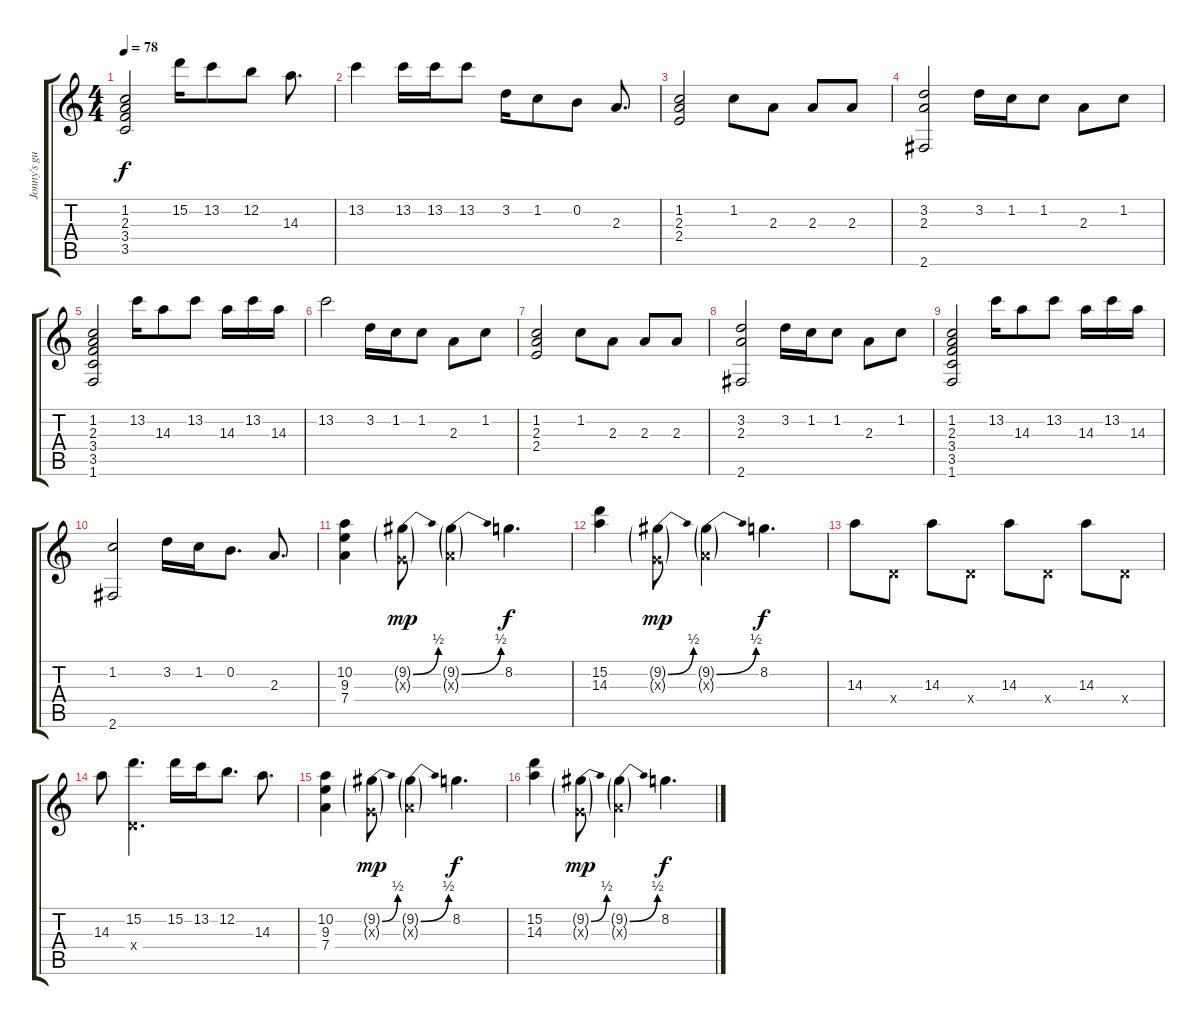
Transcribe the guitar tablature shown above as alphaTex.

\track ("Jonny's guitar" "Jonny's gu") {instrument overdrivenguitar}
\staff {score tabs}
\tuning (E4 B3 G3 D3 A2 E2) {hide}
\ts (4 4)
\tempo 78
\clef g2
\ks c
(1.2 2.3 3.4 3.5).2{dy f} 15.2.16 13.2.8 12.2.8 14.3.8{d} |
13.2.4 13.2.16 13.2.16 13.2.8 3.2.16 1.2.8 0.2.8 2.3.8{d} |
(1.2 2.3 2.4).2 1.2.8 2.3.8 2.3.8 2.3.8 |
(3.2 2.3 2.6).2 3.2.16 1.2.16 1.2.8 2.3.8 1.2.8 |
(1.2 2.3 3.4 3.5 1.6).2 13.2.16 14.3.8 13.2.8 14.3.16 13.2.16 14.3.16 |
13.2.2 3.2.16 1.2.16 1.2.8 2.3.8 1.2.8 |
(1.2 2.3 2.4).2 1.2.8 2.3.8 2.3.8 2.3.8 |
(3.2 2.3 2.6).2 3.2.16 1.2.16 1.2.8 2.3.8 1.2.8 |
(1.2 2.3 3.4 3.5 1.6).2 13.2.16 14.3.8 13.2.8 14.3.16 13.2.16 14.3.16 |
(1.2 2.6).2 3.2.16 1.2.16 0.2.8{d} 2.3.8{d} |
(10.2 9.3 7.4).4 (9.2{be (bend 0 0 60 2) g} 0.3{g x}).8{dy mp} (9.2{be (bend 0 0 60 2) g} 2.3{g x}).4 8.2.4{d dy f} |
(15.2 14.3).4 (9.2{be (bend 0 0 60 2) g} 0.3{g x}).8{dy mp} (9.2{be (bend 0 0 60 2) g} 2.3{g x}).4 8.2.4{d dy f} |
14.3.8 0.4{x}.8 14.3.8 0.4{x}.8 14.3.8 0.4{x}.8 14.3.8 0.4{x}.8 |
14.3.8 (15.2 0.4{x}).4{d} 15.2.16 13.2.16 12.2.8{d} 14.3.8{d} |
(10.2 9.3 7.4).4 (9.2{be (bend 0 0 60 2) g} 0.3{g x}).8{dy mp} (9.2{be (bend 0 0 60 2) g} 2.3{g x}).4 8.2.4{d dy f} |
(15.2 14.3).4 (9.2{be (bend 0 0 60 2) g} 0.3{g x}).8{dy mp} (9.2{be (bend 0 0 60 2) g} 2.3{g x}).4 8.2.4{d dy f}
